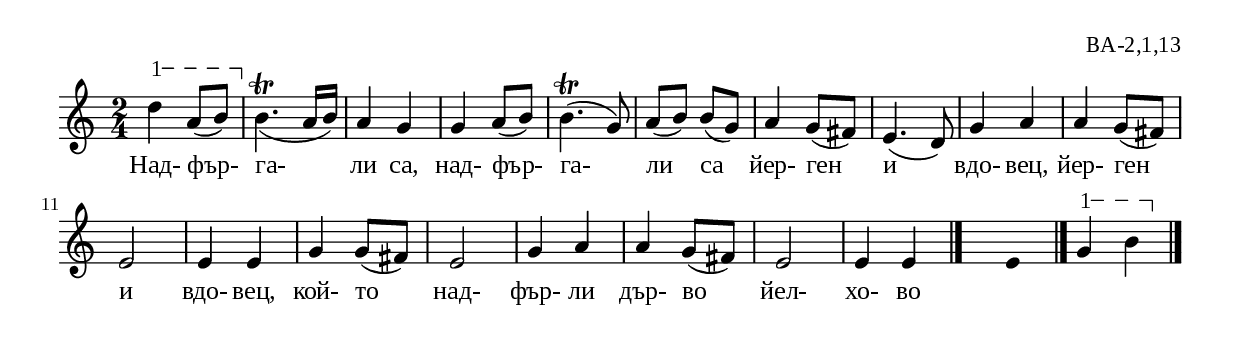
%{
BA_2_1_13
%}

\include "td-preamble.ly"

\score {
\relative c'' {
%% \tempo 4 = 152
  \time 2/4
\varA 
  d4\startTextSpan a8( b\stopTextSpan)  | 
\slurDown b4.\trill( a16 b)  \slurNeutral | a4 g | g4 a8( b) | 
b4.\trill( g8) | a8( b) b8( g) | a4 g8( fis) | e4.( d8) | g4 a | 
a4 g8( fis) | e2 | e4 e | g4 g8( fis) | e2 | g4 a | a4 g8( fis) | e2 | e4 e
 \bar "|." 
 \fixB s4 e4 \fixC 
 \bar "|." 
 \varA 
  g4\startTextSpan b4\stopTextSpan 
\bar "|." 
}
\addlyrics { Над- фър- га- ли са, над- фър- га- ли са йер- ген и вдо- вец,
йер- ген и вдо- вец, кой- то над- фър- ли дър- во йел- хо- во }
%
\layout {
  indent = #0
  line-width = 190\mm
  ragged-right=##f
}
%
\midi { 
	\context {
		\Score
		tempoWholesPerMinute = #(ly:make-moment 152 4)
		}
	}
}
%
\header{
  opus = "ВА-2,1,13"
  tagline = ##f
}


